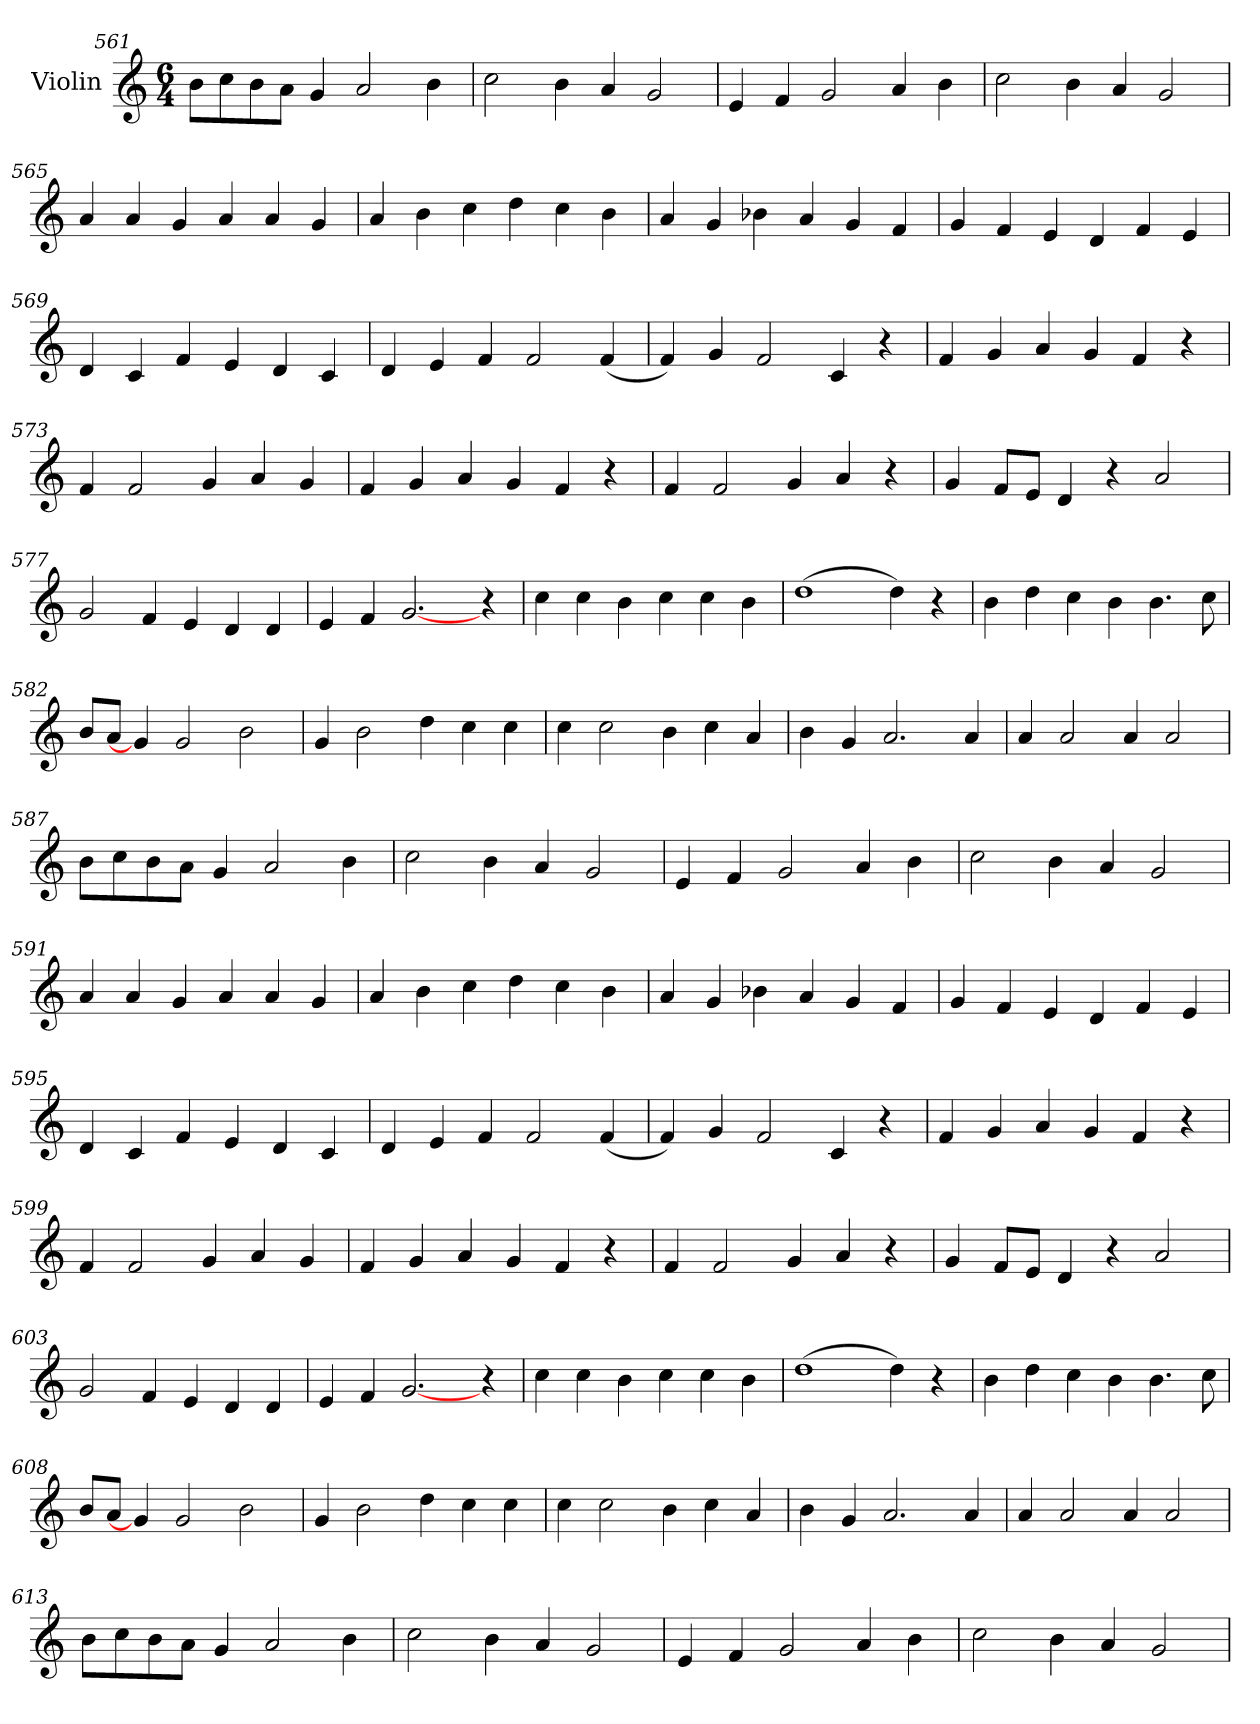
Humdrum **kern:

**kern
*part1
*staff1
*I"Violin
*clefG2
*k[]
*C:
*M6/4
=561
8b\L
8cc\
8b\
8a\J
4g/
2a/
4b\
=562
2cc\
4b\
4a/
2g/
!!LO:PB:g=z
=563
4e/
4f/
2g/
4a/
4b\
!!LO:PB:g=z
=564
2cc\
4b\
4a/
2g/
=565
4a/
4a/
4g/
4a/
4a/
4g/
=566
4a/
4b\
4cc\
4dd\
4cc\
4b\
=567
4a/
4g/
4b-X\
4a/
4g/
4f/
!!LO:PB:g=z
=568
4g/
4f/
4e/
4d/
4f/
4e/
=569
4d/
4c/
4f/
4e/
4d/
4c/
=570
4d/
4e/
4f/
2f/
(4f/
!!LO:PB:g=z
=571
4f/)
4g/
2f/
4c/
4r
!!LO:PB:g=z
=572
4f/
4g/
4a/
4g/
4f/
4r
=573
4f/
2f/
4g/
4a/
4g/
=574
4f/
4g/
4a/
4g/
4f/
4r
!!LO:PB:g=z
=575
4f/
2f/
4g/
4a/
4r
!!LO:PB:g=z
=576
4g/
8f/L
8e/J
4d/
4r
2a/
=577
2g/
4f/
4e/
4d/
4d/
=578
4e/
4f/
[2.g/
4r
!!LO:PB:g=z
=579
4cc\
4cc\
4b\
4cc\
4cc\
4b\
!!LO:PB:g=z
=580
(1dd
4dd\)
4r
=581
4b\
4dd\
4cc\
4b\
4.b\
8cc\
=582
8b/L
8a/J
4g/]
2g/
2b\
!!LO:PB:g=z
=583
4g/
2b\
4dd\
4cc\
4cc\
!!LO:PB:g=z
=584
4cc\
2cc\
4b\
4cc\
4a/
=585
4b\
4g/
2.a/
4a/
=586
4a/
2a/
4a/
2a/
!!LO:PB:g=z
=587
8b\L
8cc\
8b\
8a\J
4g/
2a/
4b\
!!LO:PB:g=z
=588
2cc\
4b\
4a/
2g/
=589
4e/
4f/
2g/
4a/
4b\
=590
2cc\
4b\
4a/
2g/
!!LO:PB:g=z
=591
4a/
4a/
4g/
4a/
4a/
4g/
!!LO:PB:g=z
=592
4a/
4b\
4cc\
4dd\
4cc\
4b\
=593
4a/
4g/
4b-X\
4a/
4g/
4f/
=594
4g/
4f/
4e/
4d/
4f/
4e/
!!LO:PB:g=z
=595
4d/
4c/
4f/
4e/
4d/
4c/
!!LO:PB:g=z
=596
4d/
4e/
4f/
2f/
(4f/
=597
4f/)
4g/
2f/
4c/
4r
=598
4f/
4g/
4a/
4g/
4f/
4r
=599
4f/
2f/
4g/
4a/
4g/
!!LO:PB:g=z
=600
4f/
4g/
4a/
4g/
4f/
4r
=601
4f/
2f/
4g/
4a/
4r
=602
4g/
8f/L
8e/J
4d/
4r
2a/
!!LO:PB:g=z
=603
2g/
4f/
4e/
4d/
4d/
!!LO:PB:g=z
=604
4e/
4f/
[2.g/
4r
=605
4cc\
4cc\
4b\
4cc\
4cc\
4b\
=606
(1dd
4dd\)
4r
!!LO:PB:g=z
=607
4b\
4dd\
4cc\
4b\
4.b\
8cc\
!!LO:PB:g=z
=608
8b/L
8a/J
4g/]
2g/
2b\
=609
4g/
2b\
4dd\
4cc\
4cc\
=610
4cc\
2cc\
4b\
4cc\
4a/
!!LO:PB:g=z
=611
4b\
4g/
2.a/
4a/
!!LO:PB:g=z
=612
4a/
2a/
4a/
2a/
=613
8b\L
8cc\
8b\
8a\J
4g/
2a/
4b\
=614
2cc\
4b\
4a/
2g/
!!LO:PB:g=z
=615
4e/
4f/
2g/
4a/
4b\
!!LO:PB:g=z
=616
2cc\
4b\
4a/
2g/
=
*-
